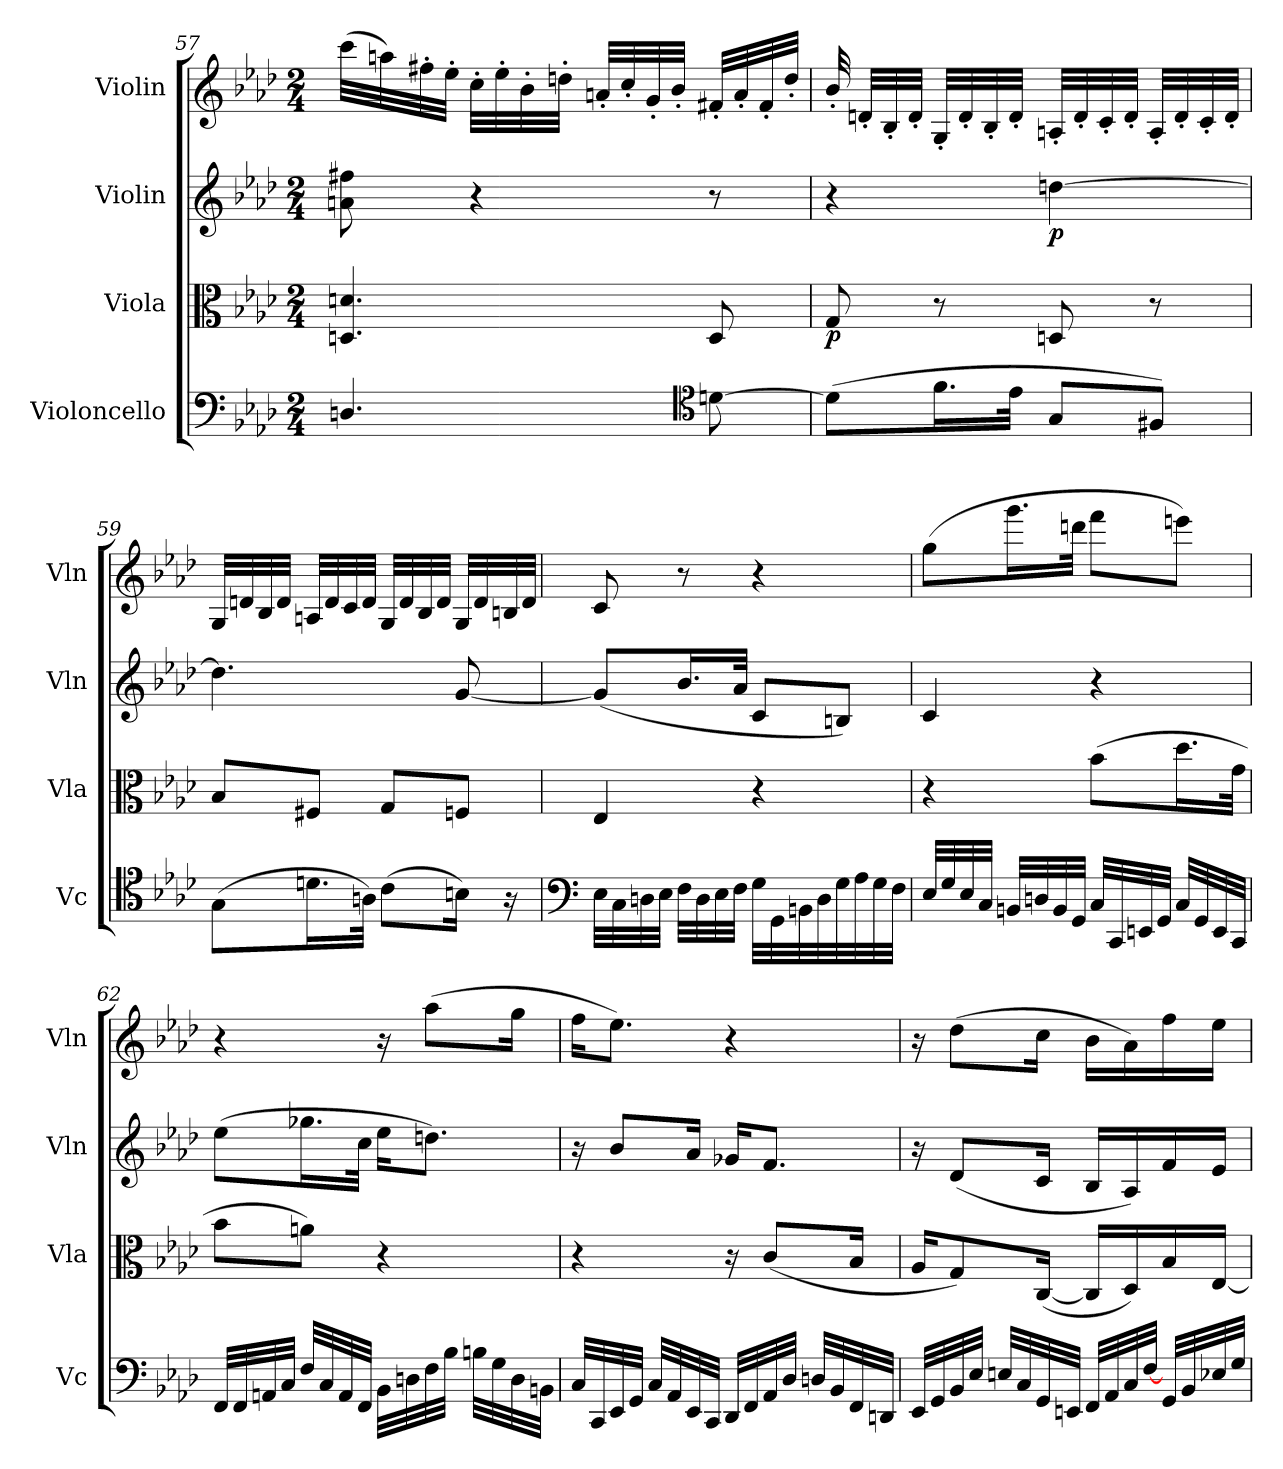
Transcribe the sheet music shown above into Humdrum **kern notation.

**kern	**kern	**dynam	**kern	**dynam	**kern
*part4	*part3	*part3	*part2	*part2	*part1
*staff4	*staff3	*staff3	*staff2	*staff2	*staff1
*I"Violoncello	*I"Viola	*	*I"Violin	*	*I"Violin
*I'Vc	*I'Vla	*	*I'Vln	*	*I'Vln
*clefF4	*clefC3	*	*clefG2	*	*clefG2
*k[b-e-a-d-]	*k[b-e-a-d-]	*	*k[b-e-a-d-]	*	*k[b-e-a-d-]
*M2/4	*M2/4	*	*M2/4	*	*M2/4
=57	=57	=57	=57	=57	=57
4.Dn/	4.Dn/ 4.dn/	.	8an\ 8ff#X\	.	(32ccc\LLL
.	.	.	.	.	32aan\)
.	.	.	.	.	32ff#X'\
.	.	.	.	.	32ee-'\JJJ
.	.	.	4r	.	32cc'\LLL
.	.	.	.	.	32ee-'\
.	.	.	.	.	32b-'\
.	.	.	.	.	32ddn'\JJJ
.	.	.	.	.	32an'/LLL
.	.	.	.	.	32cc'/
.	.	.	.	.	32g'/
.	.	.	.	.	32b-'/JJJ
*clefC4	*	*	*	*	*
[8dn\	8D/	.	8r	.	32f#X'/LLL
.	.	.	.	.	32a'/
.	.	.	.	.	32f#'/
.	.	.	.	.	32dd'/JJJ
=58	=58	=58	=58	=58	=58
(8d\L]	8G/	p	4r	.	32b-'/
.	.	.	.	.	32dn'/LLL
.	.	.	.	.	32B-'/
.	.	.	.	.	32d'/JJJ
16.f\L	8r	.	.	.	32G'/LLL
.	.	.	.	.	32d'/
.	.	.	.	.	32B-'/
32e-\JJk	.	.	.	.	32d'/JJJ
8G/L	8Dn/	.	[4ddn\	p	32An'/LLL
.	.	.	.	.	32d'/
.	.	.	.	.	32c'/
.	.	.	.	.	32d'/JJJ
8F#X/J)	8r	.	.	.	32A'/LLL
.	.	.	.	.	32d'/
.	.	.	.	.	32c'/
.	.	.	.	.	32d'/JJJ
=59	=59	=59	=59	=59	=59
(8G\L	8B-/L	.	4.dd\]	.	32G/LLL
.	.	.	.	.	32dn/
.	.	.	.	.	32B-/
.	.	.	.	.	32d/JJJ
16.dn\L	8F#X/J	.	.	.	32An/LLL
.	.	.	.	.	32d/
.	.	.	.	.	32c/
32An\JJk)	.	.	.	.	32d/JJJ
(8c\L	8G/L	.	.	.	32G/LLL
.	.	.	.	.	32d/
.	.	.	.	.	32B-/
.	.	.	.	.	32d/JJJ
16Bn\Jk)	8Fn/J	.	[8g/	.	32G/LLL
.	.	.	.	.	32d/
16r	.	.	.	.	32Bn/
.	.	.	.	.	32d/JJJ
=60	=60	=60	=60	=60	=60
*clefF4	*	*	*	*	*
32E-\LLL	4E-/	.	(8g/L]	.	8c/
32C\	.	.	.	.	.
32Dn\	.	.	.	.	.
32E-\JJJ	.	.	.	.	.
32F\LLL	.	.	16.b-/L	.	8r
32D\	.	.	.	.	.
32E-\	.	.	.	.	.
32F\JJJ	.	.	32a-/JJk	.	.
32G\LLL	4r	.	8c/L	.	4r
32GG\	.	.	.	.	.
32BBn\	.	.	.	.	.
32D\	.	.	.	.	.
32G\	.	.	8Bn/J)	.	.
32A-\	.	.	.	.	.
32G\	.	.	.	.	.
32F\JJJ	.	.	.	.	.
=61	=61	=61	=61	=61	=61
32E-/LLL	4r	.	4c/	.	(8gg\L
32G/	.	.	.	.	.
32E-/	.	.	.	.	.
32C/JJJ	.	.	.	.	.
32BBn/LLL	.	.	.	.	16.ggg\L
32Dn/	.	.	.	.	.
32BB/	.	.	.	.	.
32GG/JJJ	.	.	.	.	32dddn\JJk
32C/LLL	(8b-\L	.	4r	.	8fff\L
32CC/	.	.	.	.	.
32EEn/	.	.	.	.	.
32GG/JJJ	.	.	.	.	.
32C/LLL	16.dd-\L	.	.	.	8eeen\J)
32GG/	.	.	.	.	.
32EE/	.	.	.	.	.
32CC/JJJ	32g\JJk	.	.	.	.
=62	=62	=62	=62	=62	=62
32FF/LLL	8b-\L	.	(8ee-\L	.	4r
32FF/	.	.	.	.	.
32AAn/	.	.	.	.	.
32C/JJJ	.	.	.	.	.
32F/LLL	8an\J)	.	16.gg-X\L	.	.
32C/	.	.	.	.	.
32AA/	.	.	.	.	.
32FF/JJJ	.	.	32cc\JJk	.	.
32BB-\LLL	4r	.	16ee-\KL	.	16r
32Dn\	.	.	.	.	.
32F\	.	.	8.ddn\J)	.	(8aa-\L
32B-\JJJ	.	.	.	.	.
32Bn\LLL	.	.	.	.	.
32G\	.	.	.	.	.
32D\	.	.	.	.	16gg\Jk
32BBn\JJJ	.	.	.	.	.
=63	=63	=63	=63	=63	=63
32C/LLL	4r	.	16r	.	16ff\KL
32CC/	.	.	.	.	.
32EE-/	.	.	8b-/L	.	8.ee-\J)
32GG/JJJ	.	.	.	.	.
32C/LLL	.	.	.	.	.
32AA-/	.	.	.	.	.
32EE-/	.	.	16a-/Jk	.	.
32CC/JJJ	.	.	.	.	.
32DD-/LLL	16r	.	16g-X/KL	.	4r
32FF/	.	.	.	.	.
32AA-/	(8c/L	.	8.f/J	.	.
32D-/JJJ	.	.	.	.	.
32Dn/LLL	.	.	.	.	.
32BB-/	.	.	.	.	.
32FF/	16B-/Jk	.	.	.	.
32DDn/JJJ	.	.	.	.	.
=64	=64	=64	=64	=64	=64
32EE-/LLL	16A-/KL	.	16r	.	16r
32GG/	.	.	.	.	.
32BB-/	8G/)	.	(8d-/L	.	(8dd-\L
32E-/JJJ	.	.	.	.	.
32En/LLL	.	.	.	.	.
32C/	.	.	.	.	.
32GG/	([16C/Jk	.	16c/Jk	.	16cc\Jk
32EEn/JJJ	.	.	.	.	.
32FF/LLL	16C/LL]	.	16B-/LL	.	16b-\LL
32AA-/	.	.	.	.	.
32C/	16D-/)	.	16A-/)	.	16a-\)
[32F/JJJ	.	.	.	.	.
32GG/LLL	16B-/	.	16f/	.	16ff\
32BB-/	.	.	.	.	.
32E-X/	[16E-/JJ	.	16e-/JJ	.	16ee-\JJ
32G/JJJ	.	.	.	.	.
=	=	=	=	=	=
*-	*-	*-	*-	*-	*-
